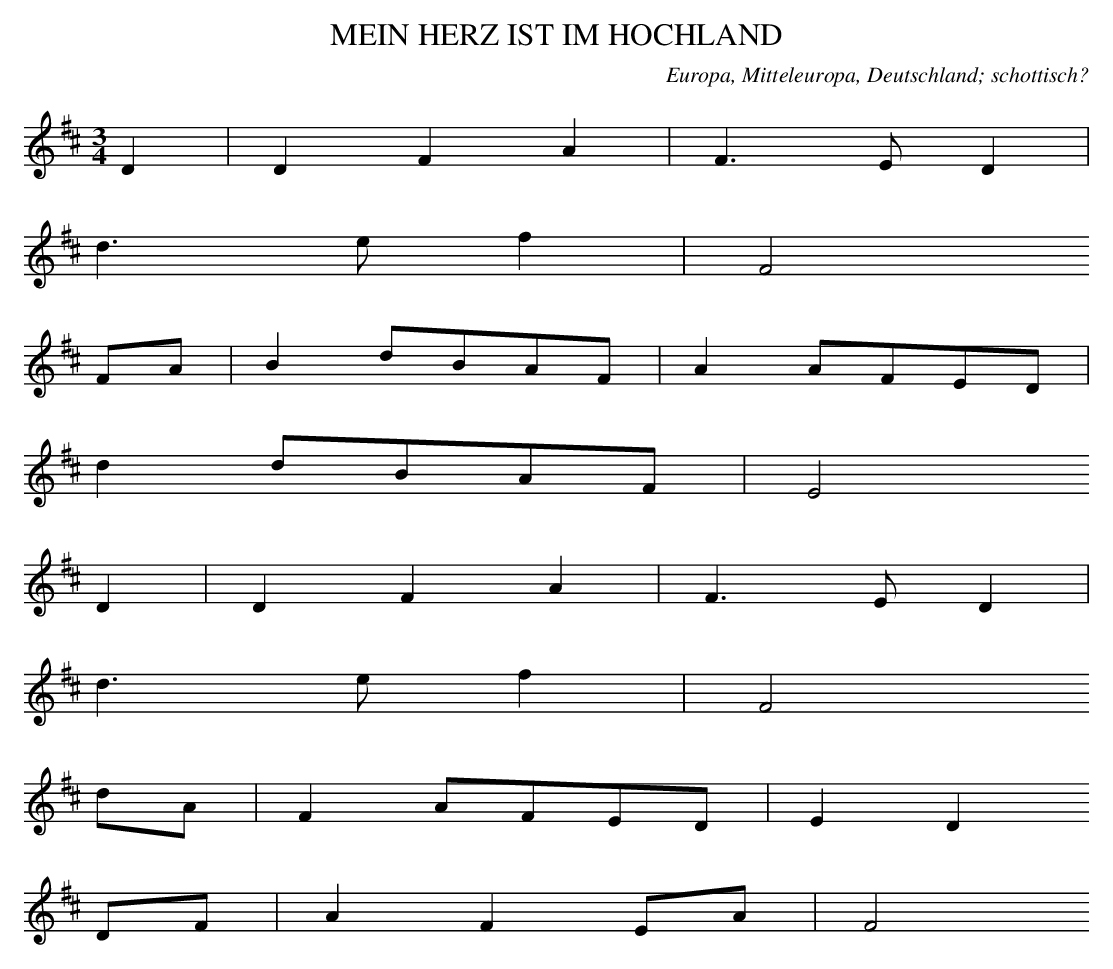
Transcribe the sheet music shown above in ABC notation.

X:1
T: MEIN HERZ IST IM HOCHLAND
O: Europa, Mitteleuropa, Deutschland; schottisch?
M: 3/4
L: 1/8
K: D
D2 | D2F2A2 | F3ED2 |
d3ef2 | F4
FA | B2dBAF | A2AFED |
d2dBAF | E4
D2 | D2F2A2 | F3ED2 |
d3ef2 | F4
dA | F2AFED | E2D2
DF | A2F2EA | F4
